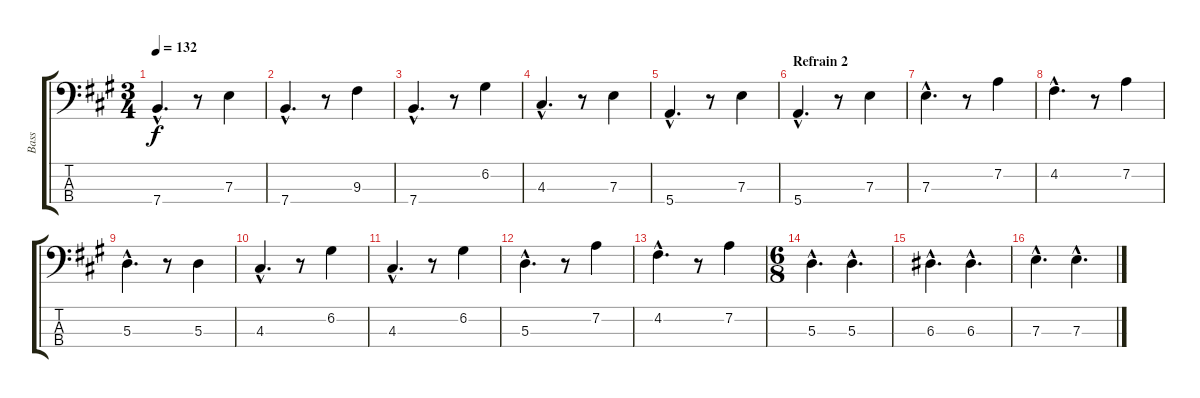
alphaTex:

\track ("Bass" "Bass") {instrument acousticbass}
\staff {score tabs}
\tuning (G2 D2 A1 E1) {hide}
\ts (3 4)
\tempo 132
\clef f4
\ks a
7.4{hac}.4{d dy f} r.8 7.3.4 |
7.4{hac}.4{d} r.8 9.3.4 |
7.4{hac}.4{d} r.8 6.2.4 |
4.3{hac}.4{d} r.8 7.3.4 |
5.4{hac}.4{d} r.8 7.3.4 |
\section ("" "Refrain 2")
5.4{hac}.4{d} r.8 7.3.4 |
7.3{hac}.4{d} r.8 7.2.4 |
4.2{hac}.4{d} r.8 7.2.4 |
5.3{hac}.4{d} r.8 5.3.4 |
4.3{hac}.4{d} r.8 6.2.4 |
4.3{hac}.4{d} r.8 6.2.4 |
5.3{hac}.4{d} r.8 7.2.4 |
4.2{hac}.4{d} r.8 7.2.4 |
\ts (6 8)
5.3{hac}.4{d} 5.3{hac}.4{d} |
6.3{hac}.4{d} 6.3{hac}.4{d} |
7.3{hac}.4{d} 7.3{hac}.4{d}
